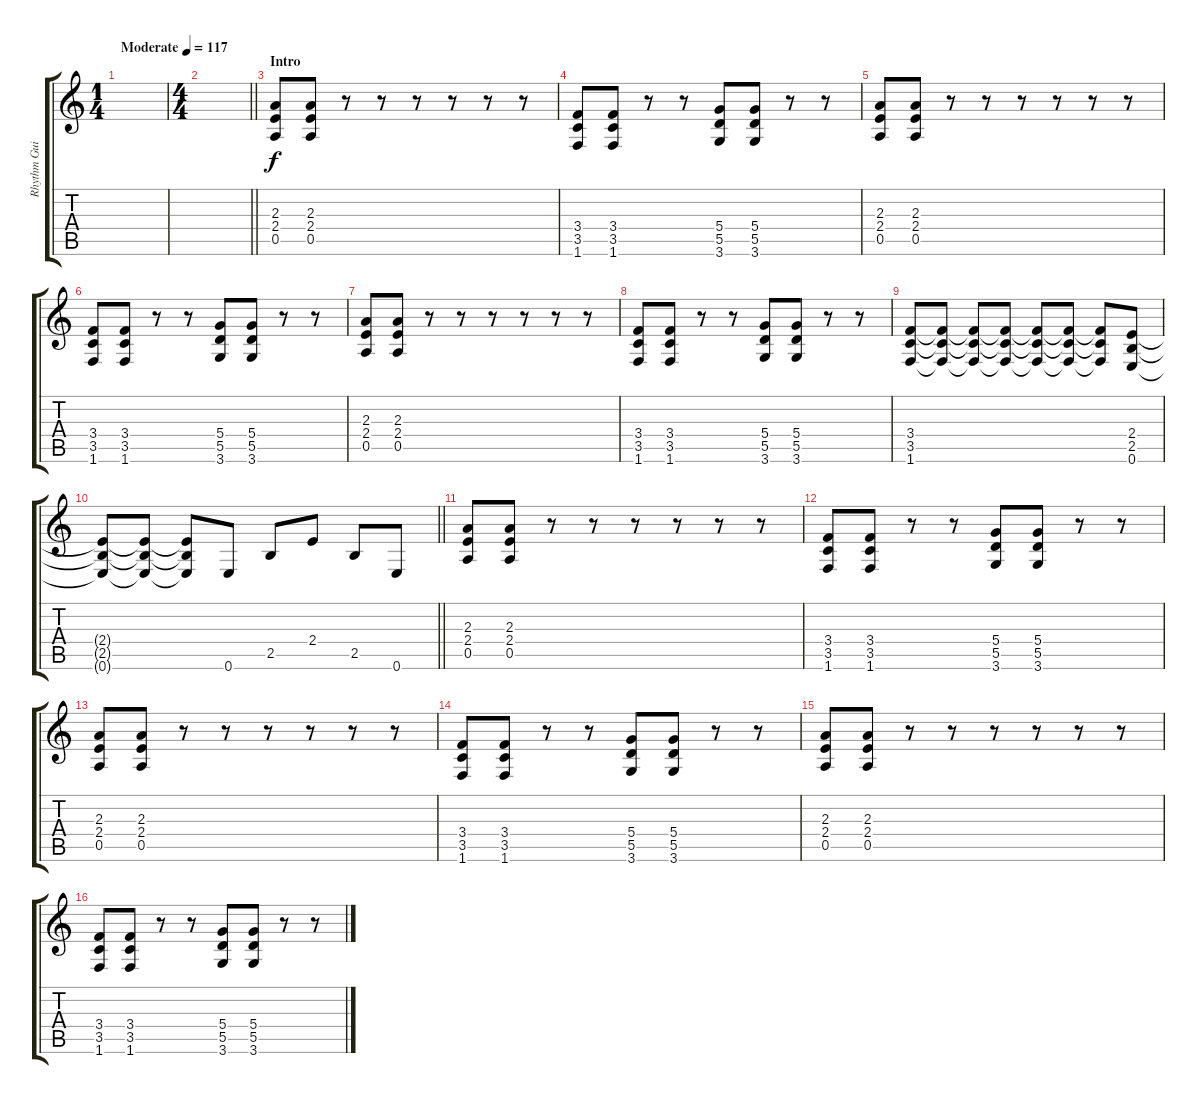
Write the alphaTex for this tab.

\track ("Rhythm Guitar" "Rhythm Gui") {instrument distortionguitar}
\staff {score tabs}
\tuning (E4 B3 G3 D3 A2 E2) {hide}
\ts (1 4)
\tempo (117 "Moderate")
\clef g2
\ks c
|
\ts (4 4)
\barLineRight lightlight
|
\section ("" "Intro")
(2.3 2.4 0.5).8 (2.3 2.4 0.5).8 r.8 r.8 r.8 r.8 r.8 r.8 |
(3.4 3.5 1.6).8 (3.4 3.5 1.6).8 r.8 r.8 (5.4 5.5 3.6).8 (5.4 5.5 3.6).8 r.8 r.8 |
(2.3 2.4 0.5).8 (2.3 2.4 0.5).8 r.8 r.8 r.8 r.8 r.8 r.8 |
(3.4 3.5 1.6).8 (3.4 3.5 1.6).8 r.8 r.8 (5.4 5.5 3.6).8 (5.4 5.5 3.6).8 r.8 r.8 |
(2.3 2.4 0.5).8 (2.3 2.4 0.5).8 r.8 r.8 r.8 r.8 r.8 r.8 |
(3.4 3.5 1.6).8 (3.4 3.5 1.6).8 r.8 r.8 (5.4 5.5 3.6).8 (5.4 5.5 3.6).8 r.8 r.8 |
(3.4 3.5 1.6).8 (3.4{t} 3.5{t} 1.6{t}).8 (3.4{t} 3.5{t} 1.6{t}).8 (3.4{t} 3.5{t} 1.6{t}).8 (3.4{t} 3.5{t} 1.6{t}).8 (3.4{t} 3.5{t} 1.6{t}).8 (3.4{t} 3.5{t} 1.6{t}).8 (2.4 2.5 0.6).8 |
\barLineRight lightlight
(2.4{t} 2.5{t} 0.6{t}).8 (2.4{t} 2.5{t} 0.6{t}).8 (2.4{t} 2.5{t} 0.6{t}).8 0.6.8 2.5.8 2.4.8 2.5.8 0.6.8 |
(2.3 2.4 0.5).8 (2.3 2.4 0.5).8 r.8 r.8 r.8 r.8 r.8 r.8 |
(3.4 3.5 1.6).8 (3.4 3.5 1.6).8 r.8 r.8 (5.4 5.5 3.6).8 (5.4 5.5 3.6).8 r.8 r.8 |
(2.3 2.4 0.5).8 (2.3 2.4 0.5).8 r.8 r.8 r.8 r.8 r.8 r.8 |
(3.4 3.5 1.6).8 (3.4 3.5 1.6).8 r.8 r.8 (5.4 5.5 3.6).8 (5.4 5.5 3.6).8 r.8 r.8 |
(2.3 2.4 0.5).8 (2.3 2.4 0.5).8 r.8 r.8 r.8 r.8 r.8 r.8 |
(3.4 3.5 1.6).8 (3.4 3.5 1.6).8 r.8 r.8 (5.4 5.5 3.6).8 (5.4 5.5 3.6).8 r.8 r.8
